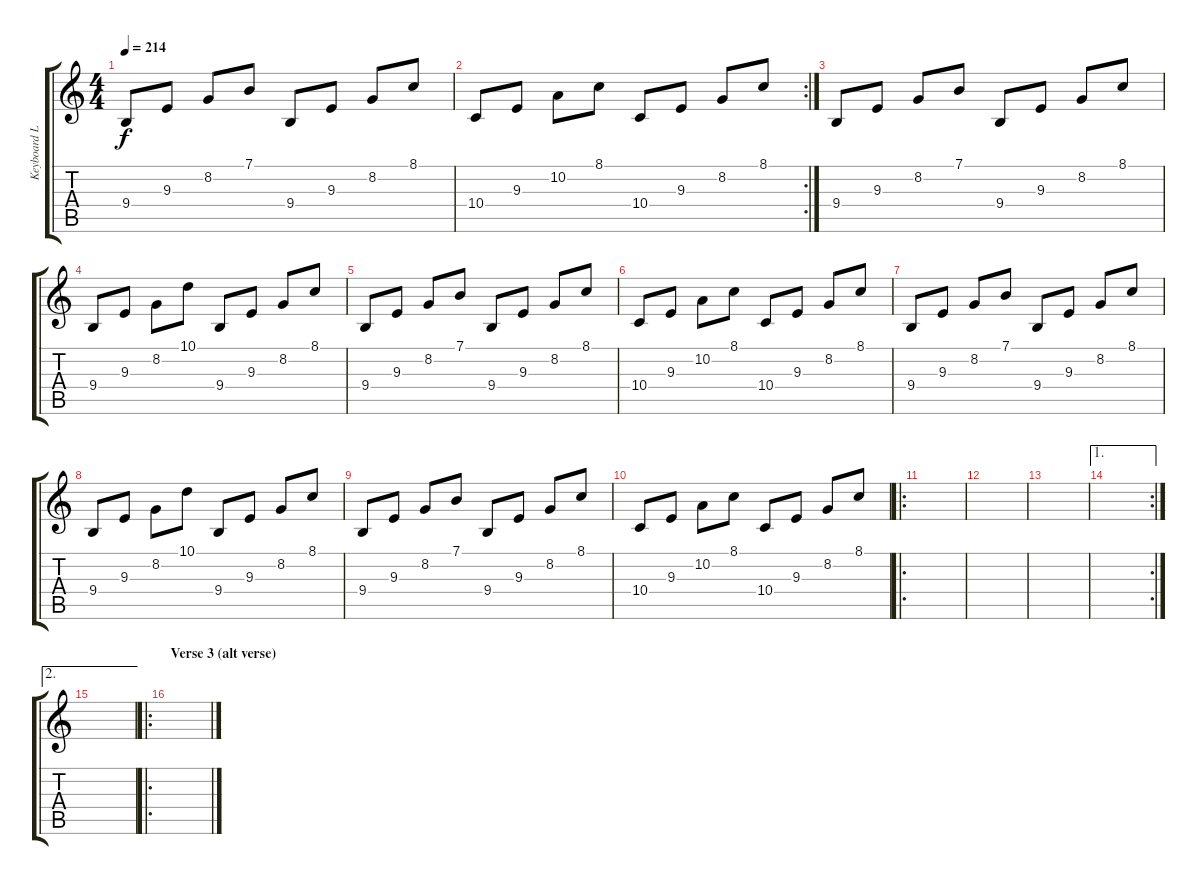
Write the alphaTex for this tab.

\track ("Keyboard Leads" "Keyboard L") {instrument harpsichord}
\staff {score tabs}
\tuning (E4 B3 G3 D3 A2 E2) {hide}
\ts (4 4)
\tempo 214
\clef g2
\ks c
9.4.8{dy f} 9.3.8 8.2.8 7.1.8 9.4.8 9.3.8 8.2.8 8.1.8 |
\rc 2
10.4.8 9.3.8 10.2.8 8.1.8 10.4.8 9.3.8 8.2.8 8.1.8 |
9.4.8 9.3.8 8.2.8 7.1.8 9.4.8 9.3.8 8.2.8 8.1.8 |
9.4.8 9.3.8 8.2.8 10.1.8 9.4.8 9.3.8 8.2.8 8.1.8 |
9.4.8 9.3.8 8.2.8 7.1.8 9.4.8 9.3.8 8.2.8 8.1.8 |
10.4.8 9.3.8 10.2.8 8.1.8 10.4.8 9.3.8 8.2.8 8.1.8 |
9.4.8 9.3.8 8.2.8 7.1.8 9.4.8 9.3.8 8.2.8 8.1.8 |
9.4.8 9.3.8 8.2.8 10.1.8 9.4.8 9.3.8 8.2.8 8.1.8 |
9.4.8 9.3.8 8.2.8 7.1.8 9.4.8 9.3.8 8.2.8 8.1.8 |
10.4.8 9.3.8 10.2.8 8.1.8 10.4.8 9.3.8 8.2.8 8.1.8 |
\ro
|
|
|
\ae 1
\rc 2
|
\ae 2
|
\ro
\section ("" "Verse 3 (alt verse)")
